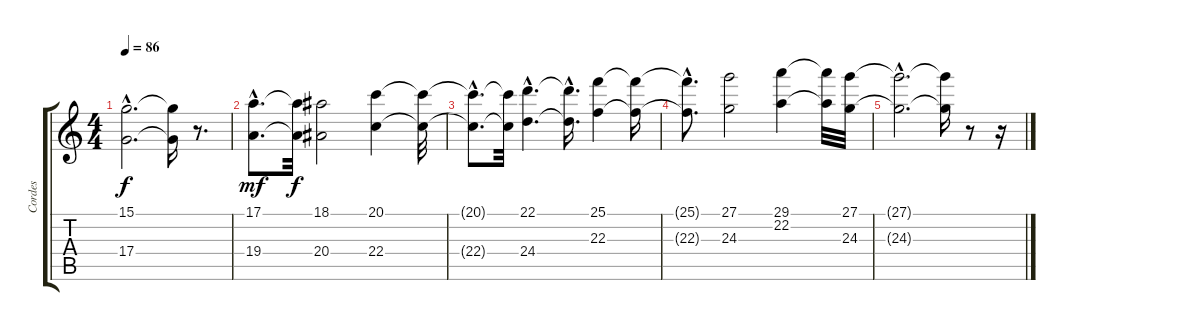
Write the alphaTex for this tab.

\track ("Cordes" "Cordes") {instrument stringensemble2}
\staff {score tabs}
\tuning (E4 B3 G3 D3 A2 E2) {hide}
\ts (4 4)
\tempo 86
\clef g2
\ks c
(15.1{hac t} 17.4{hac t}).2{d dy f} (15.1{t} 17.4{t}).16 r.8{d} |
(17.1{hac} 19.4{hac}).8{d dy mf} (17.1{t} 19.4{t}).32{dy f} (18.1 20.4).2 (20.1 22.4).4 (20.1{t} 22.4{t}).32 |
(20.1{hac t} 22.4{hac t}).8{d} (20.1{t} 22.4{t}).32 (22.1{hac} 24.4{hac}).4{d} (22.1{hac t} 24.4{hac t}).16{d} (25.1 22.3).4 (25.1{t} 22.3{t}).16 |
(25.1{hac t} 22.3{hac t}).8{d} (27.1 24.3).2 (29.1 22.2).4 (29.1{t} 22.2{t}).32 (27.1 24.3).32 |
(27.1{hac t} 24.3{hac t}).2{d} (27.1{t} 24.3{t}).16 r.8 r.16
